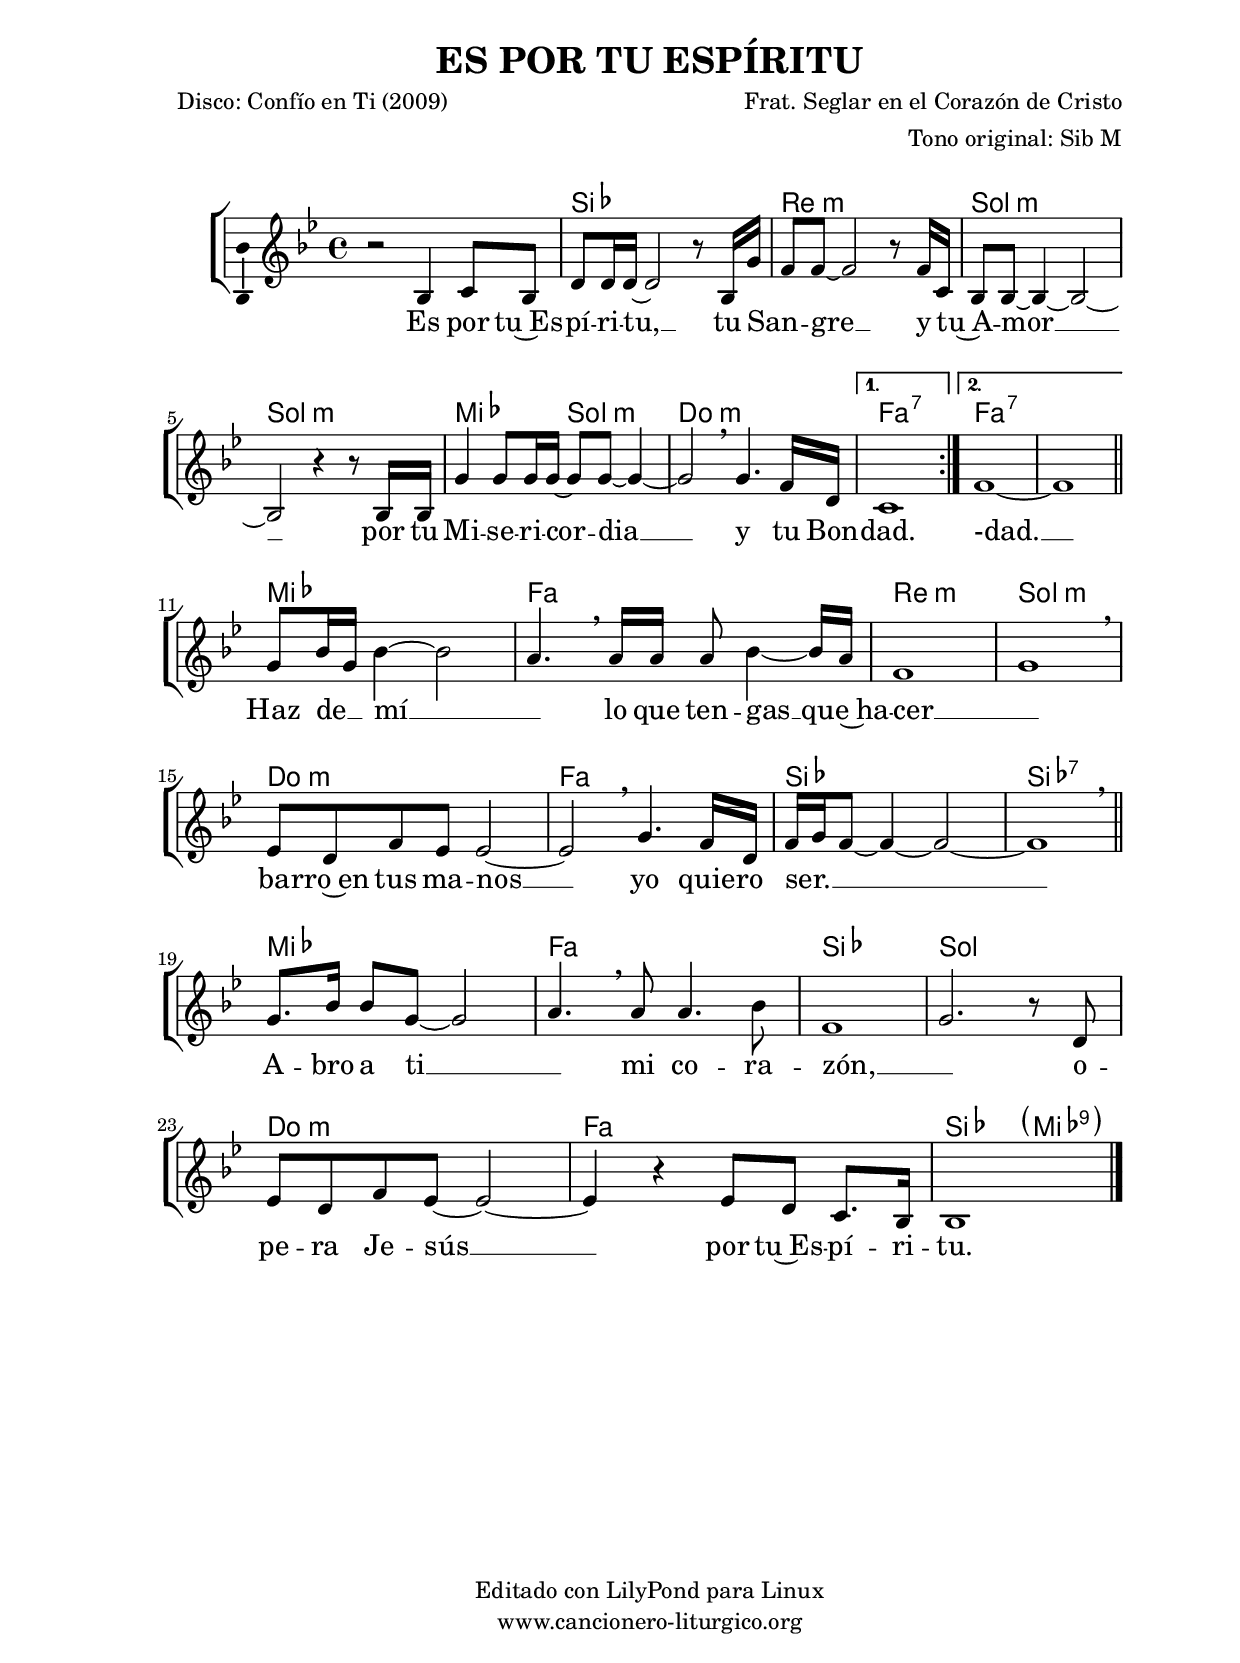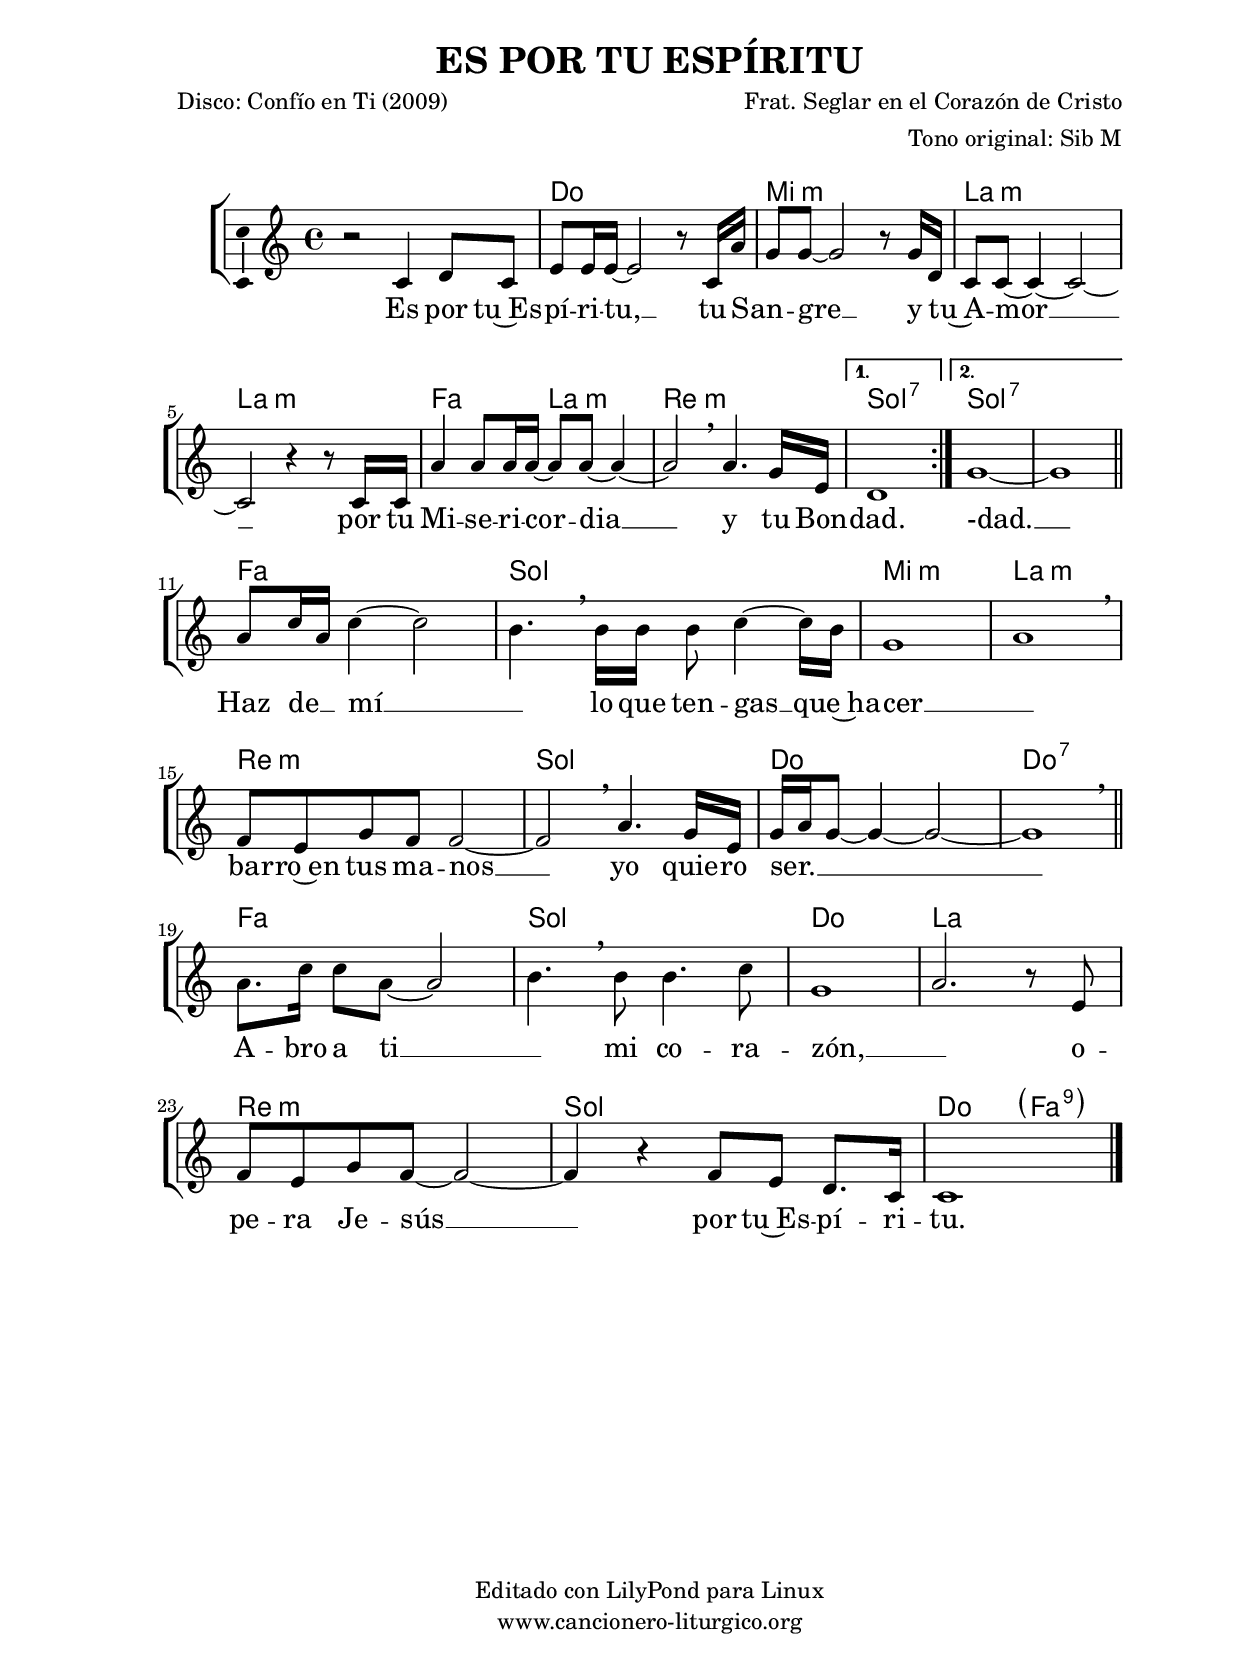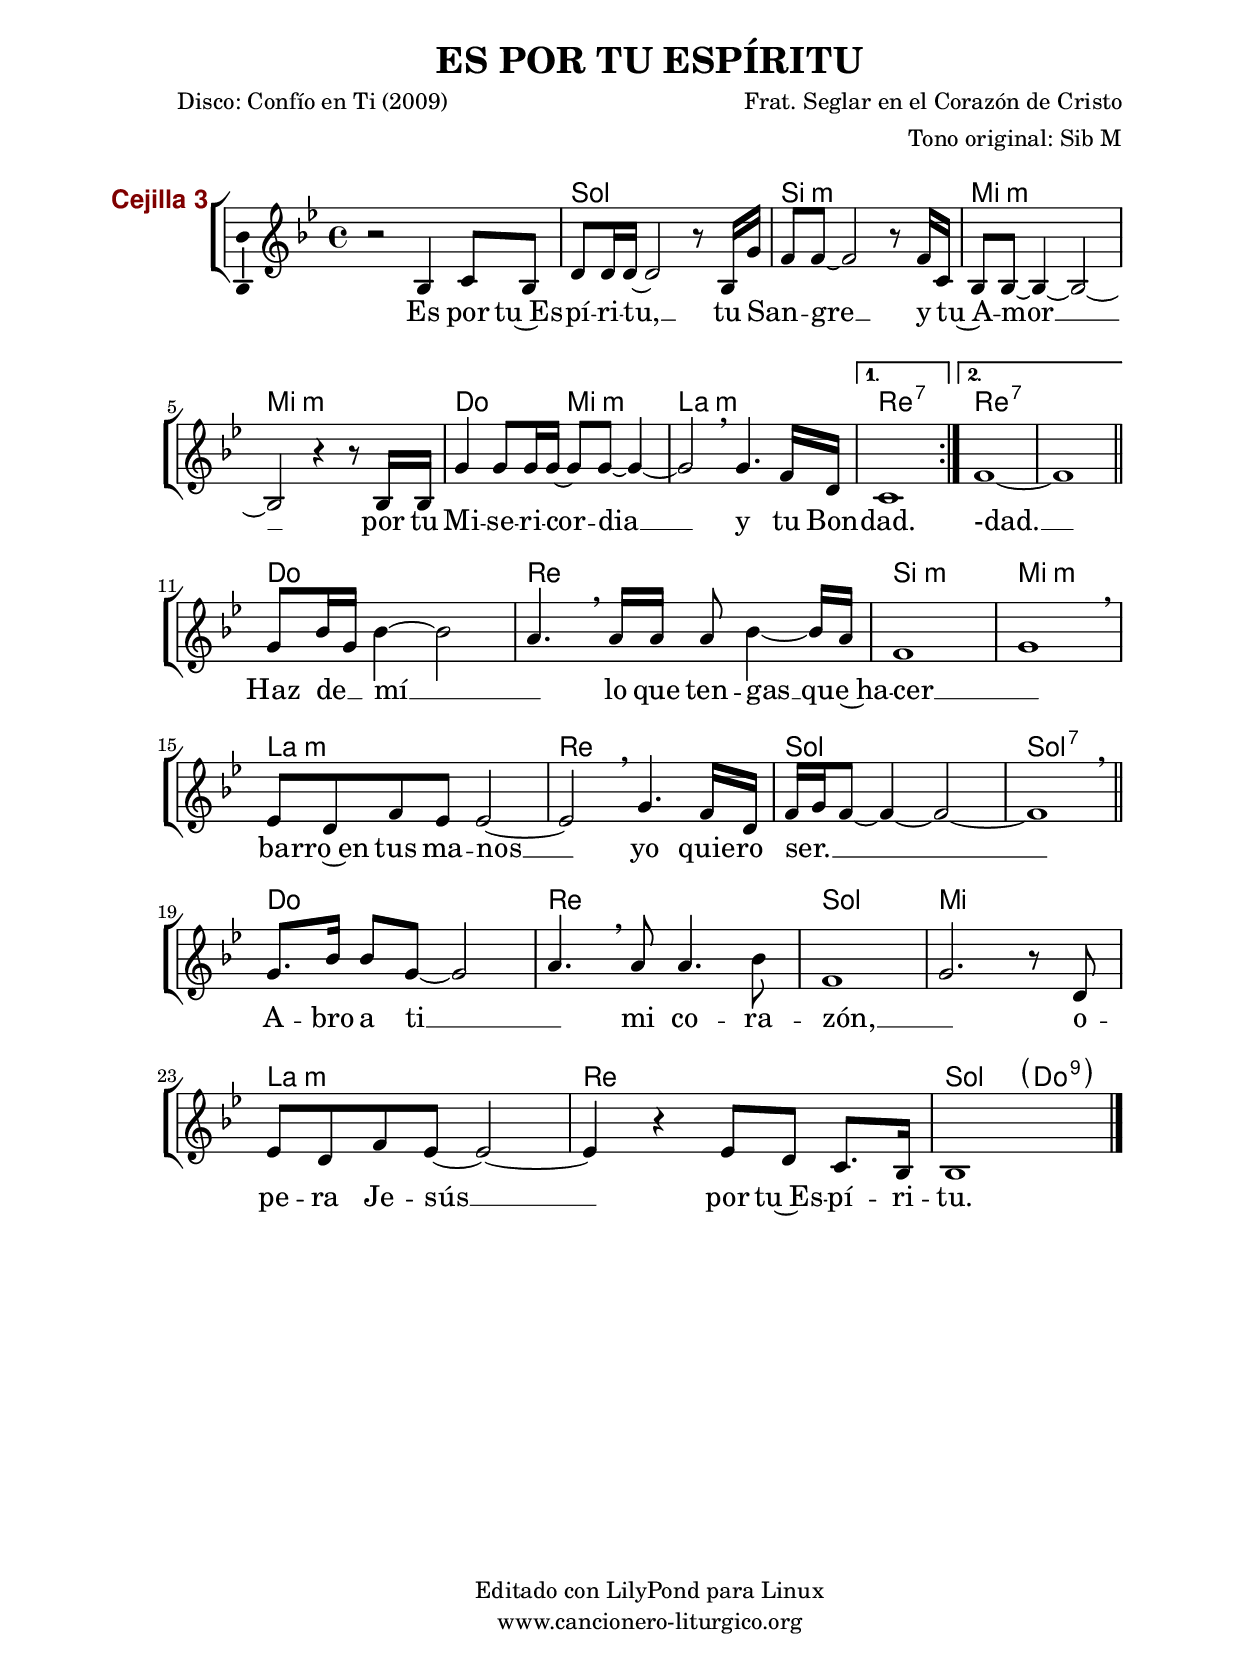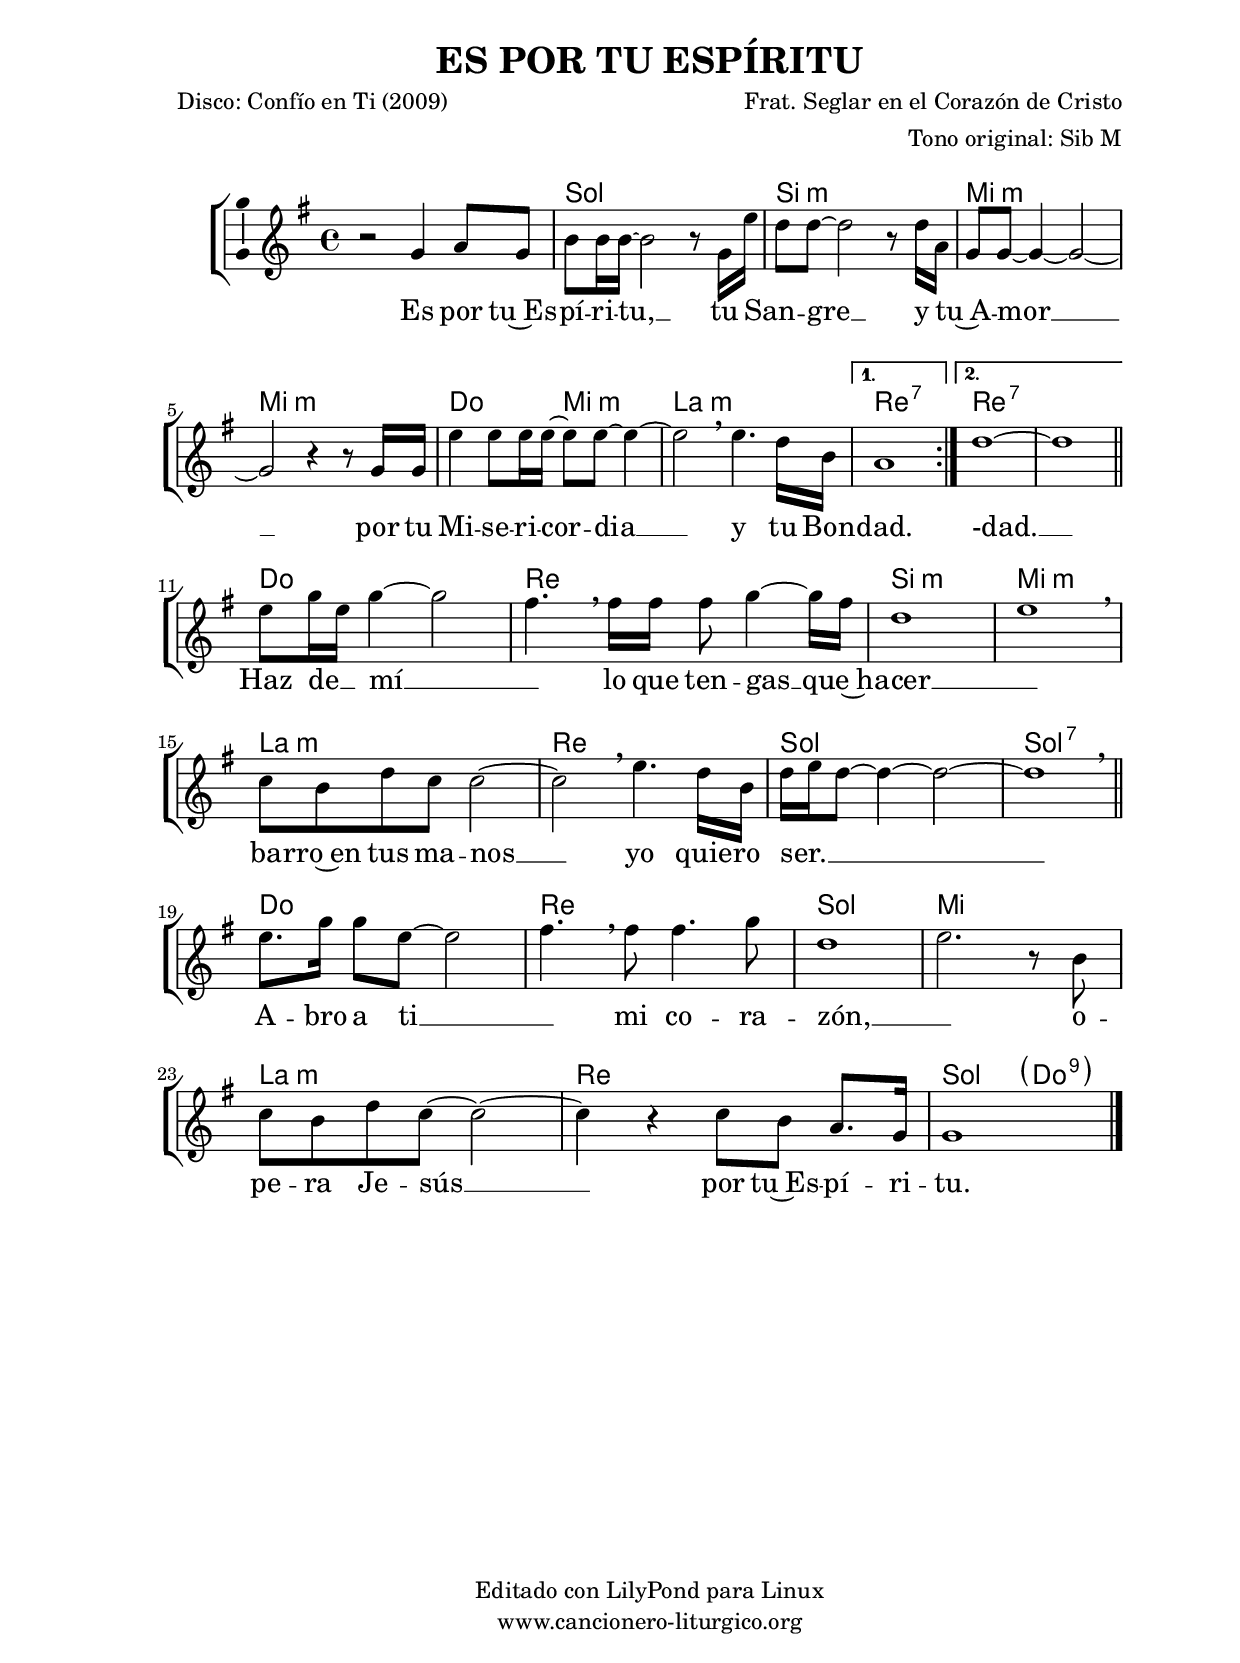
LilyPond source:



%versión de lilypond para la que se ha escrito esta partitura:
\version "2.16.0"

	%Tamaño papel
	#(set-default-paper-size "a4")
	%Tamaño partitura
	#(set-global-staff-size 20)
	%No responde al pulsar sobre una nota
	#(ly:set-option 'point-and-click #f)

%parámetros del encabezamiento:
\header {
	title = "ES POR TU ESPÍRITU"
	subtitle = ""
%	composer = "Fraternidad Seglar en el Corazón de Cristo"
	composer = "Frat. Seglar en el Corazón de Cristo"
	poet = "Disco: Confío en Ti (2009)"
	meter = ""
	arranger = "Tono original: Sib M"
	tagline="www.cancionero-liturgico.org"
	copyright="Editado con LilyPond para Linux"
	tiempo = "Pentecostés"
	usos = "Espíritu"
	letra = ""
	}

%parámetros asociados al papel:
\paper  {
	oddHeaderMarkup = \markup {\fill-line { \on-the-fly #not-first-page \fromproperty #'header:title \on-the-fly #not-first-page \fromproperty #'header:composer }}
	evenHeaderMarkup = \markup {\fill-line { \fromproperty #'header:composer \fromproperty #'header:title }}
	#(set-paper-size "a4")
	print-page-number = ##f
	first-page-number = 1
	print-first-page-number = ##f
%	head-separation = 3.0 \cm
	top-margin = 2.0 \cm
	bottom-margin = 0.5\cm
%%%	bottom-margin = -1.0\cm
	left-margin = 3.0 \cm
	line-width = 16.0 \cm 
	indent = 8\mm
	interscoreline = 2.\mm
	between-system-space = 15\mm
%	para que las partituras no llenen la hoja:
	ragged-bottom = ##t
%	idem para la última hoja:
	ragged-last-bottom = ##f
%	para que las partituras llenen el ancho del papel:
	ragged-last = ##f
	after-title-space = 2.5 \cm
%page-count=1
%system-count=8

	%Flexible Vertical Spacing
%	markup-markup-spacing =
%	#'((basic-distance . 15) (minimum-distance . 15) (padding . 3))
	markup-system-spacing =
	#'((basic-distance . 15) (minimum-distance . 15) (padding . 3))
	system-system-spacing =
	#'((basic-distance . 15) (minimum-distance . 15) (padding . 3))
	score-system-spacing =
	#'((basic-distance . 15) (minimum-distance . 15) (padding . 5))
%	top-system-spacing = % header
%	#'((basic-distance . 8) (minimum-distance . 0) (padding . 3))
%	top-markup-spacing =
%	#'((basic-distance . 20) (minimum-distance . 20) (padding . 3))
	last-bottom-spacing = % footer
	#'((basic-distance . 5) (minimum-distance . 5) (padding . 3))
%	score-markup-spacing =
%	#'((basic-distance . 16) (minimum-distance . 13) (padding . 3))

	}


%parámetros que afectan a toda la partitura:
global =  {
	%clave de sol (G):
	\clef G
	%armadura:
%	\transpose bes c
	\key bes \major
	\tempo 4=71
	\set Score.tempoHideNote = ##t
	}


acordes = {
	\italianChords
	\chordmode {
%	\transpose bes c
{

\repeat volta 2 {
s1
bes1 d:m g:m g:m ees2 g:m c1:m
}
\alternative {
{
f1:7
}
{
f1:7 f:7
}
}

ees1 f d:m g:m c:m f bes bes:7
ees1 f bes g c:m f bes2 \parenthesize ees:9

	}
	}
}

melodia = 
%	\transpose bes c
{
	\relative c'{

\time 4/4

\repeat volta 2 {
r2 bes4 c8 bes
d8 d16 d~d2 r8 bes16 g'
f8 f~f2 r8 f16 c
bes8 bes~bes4~bes2~
bes2 r4 r8 bes16 bes
g'4 g8 g16 g~g8 g~g4~
g2 \breathe g4. f16 d
}
\alternative {
{
c1
}
{
f1~
f1
}
}

\bar "||"
\break

g8 bes16 g bes4~bes2
a4. \breathe a16 a a8 bes4~bes16 a16
f1
g1 \breathe
ees8 d f ees ees2~
ees2 \breathe g4. f16 d
f16 g f8~f4~f2~
f1 \breathe

\bar "||"
\break

g8. bes16 bes8 g~g2
a4. \breathe a8 a4. bes8
f1
g2. r8 d8
ees8 d f ees~ees2~
ees4 r4 ees8 d c8. bes16
bes1


	\bar "|."
	}
	}


texto = \lyricmode {
Es por tu~Es -- pí -- ri -- tu, __
tu San -- _ gre __ y tu~A -- _ mor __
por tu Mi -- se -- ri -- cor -- dia __
y tu Bon -- dad.
-dad. __

Haz de __ _ mí __ _
lo que ten -- gas __ que~ha -- cer __ _
ba -- rro~en tus ma -- nos __
yo quie -- ro ser. __ _ _

A -- bro a ti __ _ mi co -- ra -- zón, __ _
o -- pe -- ra Je -- sús __
por tu~Es -- pí -- ri -- tu.

	}

acordesStaff = \context ChordNames = acordesStaff <<
	\set chordChanges = ##t
	\acordes
	>>


%%%%%%%%%%%%%%%%%%%%%%%%%%%%%%%%%%% CEJILLA %%%%%%%%%%%%%%%%%%%%%%%%%%%%%%%%%%%
acordescejilla = {
%%%	\override ChordNames.ChordName #'font-size = #-1
%%%	\override ChordNames.ChordName #'font-series = #'bold
	\transpose bes g {
		\acordes
		}
	}

acordescejillaStaff = \context ChordNames = acordescejillaStaff <<
	\set Staff.instrumentName = \markup \with-color #darkred \larger \bold \sans "Cejilla 3"
	\set chordChanges = ##t
	\acordescejilla
	>>
%%%%%%%%%%%%%%%%%%%%%%%%%%%%%%%%%%% CEJILLA %%%%%%%%%%%%%%%%%%%%%%%%%%%%%%%%%%%


vozStaff = \context Voice = vozStaff
\with {\consists "Ambitus_engraver"}
<<
%	\set Staff.instrumentName = ""
%	\set Staff.shortInstrumentName = ""
%	\set Staff.midiInstrument = #"clarinet"
%	\set Staff.midiInstrument = #"cello"
%	\set Staff.midiInstrument = #"flute"
	\set Staff.midiInstrument = #"electric guitar (jazz)"
%	\set Staff.midiInstrument = #"english horn"
%	\set Staff.midiInstrument = #"violin"
%	\set Staff.midiInstrument = #"glockenspiel"
	\set Staff.midiMinimumVolume = #0.7
	\set Staff.midiMaximumVolume = #0.9
	\global
	\melodia
	>>


textoStaff = \context Lyrics = textoStaff <<
	\lyricsto vozStaff \texto
	>>


\book {
	\score {
		\context ChoirStaff {
			\override StaffGroup.SystemStartBracket #'collapse-height = #1
			\override Score.SystemStartBar #'collapse-height = #1
			<<
			\acordesStaff
			\vozStaff
			\textoStaff
			>>
			}
		\layout {
	    		\context {
				\Lyrics
				\override LyricText #'font-size = #2
				}
	   		 \context {
				\Score
				%fontSize = #3
				\override StaffSymbol #'staff-space = #(magstep +3)
				%\override Beam #'thickness = #0.55
				%\override SpacingSpanner #'spacing-increment = #1.0
				%\override Slur #'height-limit = #1.5
				}
			}
		}
	\score {
		\unfoldRepeats
		\context ChoirStaff {
			<<
			\acordesStaff
			\vozStaff
			>>
			}
		\midi {
	  		\context {
	  			\Score
				tempoWholesPerMinute = #(ly:make-moment 70 4)
				}
			}
		}
	}


%Partitura para guitarra
#(define output-suffix "G")
\book {
	\score {
		\context ChoirStaff {
			\override StaffGroup.SystemStartBracket #'collapse-height = #1
			\override Score.SystemStartBar #'collapse-height = #1
			<<
			\acordescejillaStaff
			\vozStaff
			\textoStaff
			>>
			}
		\layout {
%%%%%%%%%%%%%%%%%%%%%%%%%%%%%%%%%%% CEJILLA %%%%%%%%%%%%%%%%%%%%%%%%%%%%%%%%%%%
			\context {
				\ChordNames \consists Instrument_name_engraver
				}
%%%%%%%%%%%%%%%%%%%%%%%%%%%%%%%%%%% CEJILLA %%%%%%%%%%%%%%%%%%%%%%%%%%%%%%%%%%%
	    		\context {
				\Lyrics
				\override LyricText #'font-size = #2
				}
	   		 \context {
				\Score
				%fontSize = #3
				\override StaffSymbol #'staff-space = #(magstep +3)
				%\override Beam #'thickness = #0.55
				%\override SpacingSpanner #'spacing-increment = #1.0
				%\override Slur #'height-limit = #1.5
				}
			}
		}
	}


#(define output-suffix "C")
\book {
	\score {
		\context ChoirStaff {
			\override StaffGroup.SystemStartBracket #'collapse-height = #1
			\override Score.SystemStartBar #'collapse-height = #1
\transpose c d
			<<
			\acordesStaff
			\vozStaff
			\textoStaff
			>>
			}
		\layout {
	    		\context {
				\Lyrics
				\override LyricText #'font-size = #2
				}
	   		 \context {
				\Score
				%fontSize = #3
				\override StaffSymbol #'staff-space = #(magstep +3)
				%\override Beam #'thickness = #0.55
				%\override SpacingSpanner #'spacing-increment = #1.0
				%\override Slur #'height-limit = #1.5
				}
			}
		}
	}


#(define output-suffix "S")
\book {
	\score {
		\context ChoirStaff {
			\override StaffGroup.SystemStartBracket #'collapse-height = #1
			\override Score.SystemStartBar #'collapse-height = #1
\transpose c a
			<<
			\acordesStaff
			\vozStaff
			\textoStaff
			>>
			}
		\layout {
	    		\context {
				\Lyrics
				\override LyricText #'font-size = #2
				}
	   		 \context {
				\Score
				%fontSize = #3
				\override StaffSymbol #'staff-space = #(magstep +3)
				%\override Beam #'thickness = #0.55
				%\override SpacingSpanner #'spacing-increment = #1.0
				%\override Slur #'height-limit = #1.5
				}
			}
		}
	}

